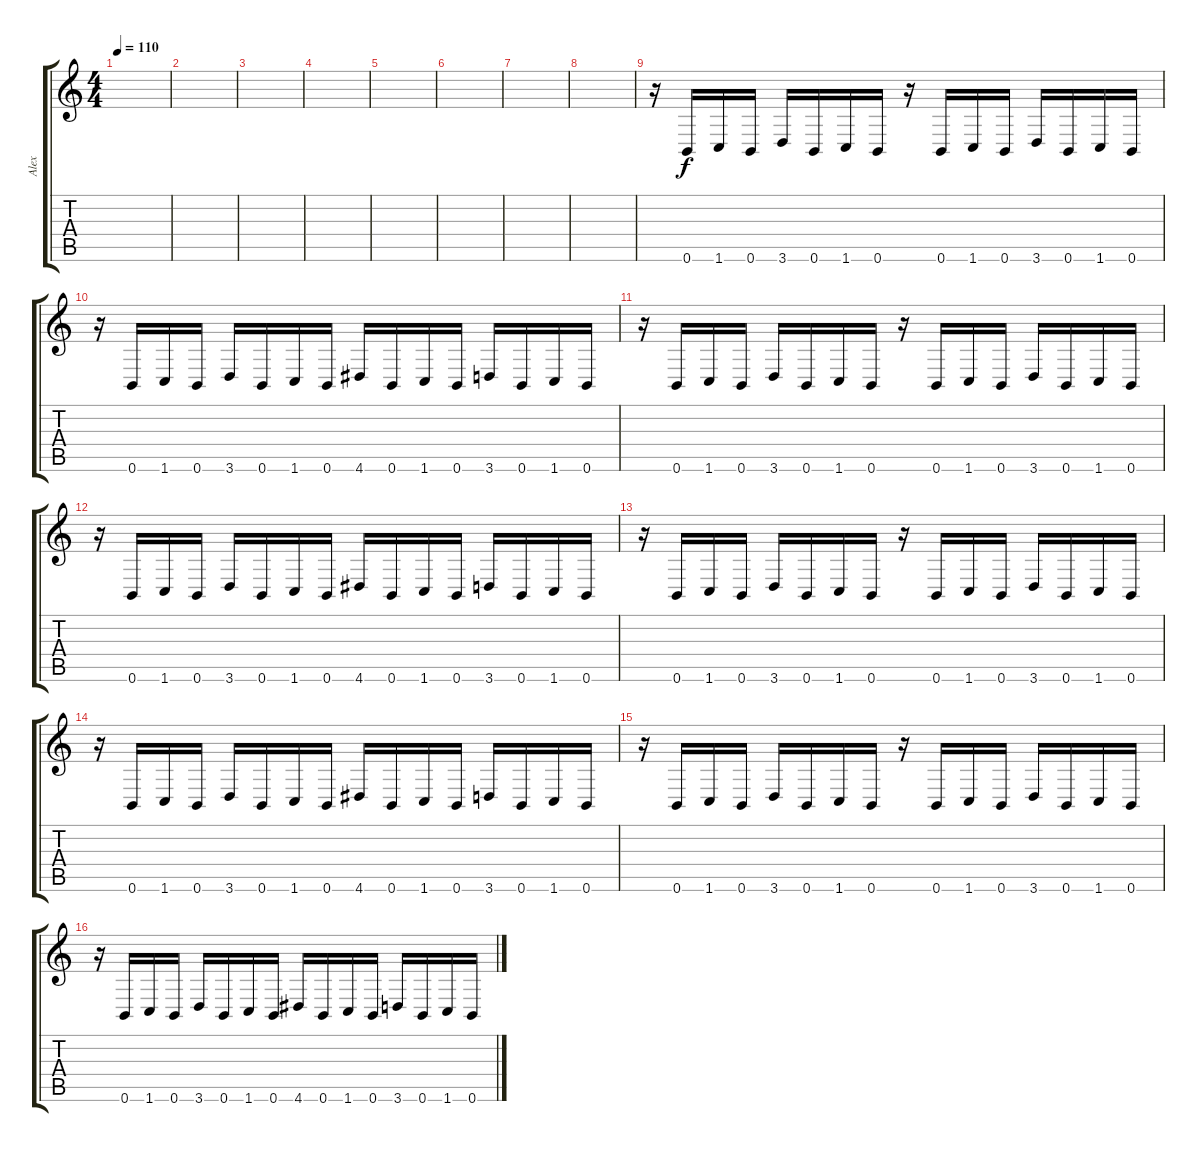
\track ("Alex" "Alex") {instrument overdrivenguitar}
\staff {score tabs}
\tuning (Db4 Ab3 E3 B2 Gb2 B1) {hide}
\ts (4 4)
\tempo 110
\clef g2
\ks c
|
|
|
|
|
|
|
|
r.16 0.6.16 1.6.16 0.6.16 3.6.16 0.6.16 1.6.16 0.6.16 r.16 0.6.16 1.6.16 0.6.16 3.6.16 0.6.16 1.6.16 0.6.16 |
r.16 0.6.16 1.6.16 0.6.16 3.6.16 0.6.16 1.6.16 0.6.16 4.6.16 0.6.16 1.6.16 0.6.16 3.6.16 0.6.16 1.6.16 0.6.16 |
r.16 0.6.16 1.6.16 0.6.16 3.6.16 0.6.16 1.6.16 0.6.16 r.16 0.6.16 1.6.16 0.6.16 3.6.16 0.6.16 1.6.16 0.6.16 |
r.16 0.6.16 1.6.16 0.6.16 3.6.16 0.6.16 1.6.16 0.6.16 4.6.16 0.6.16 1.6.16 0.6.16 3.6.16 0.6.16 1.6.16 0.6.16 |
r.16 0.6.16 1.6.16 0.6.16 3.6.16 0.6.16 1.6.16 0.6.16 r.16 0.6.16 1.6.16 0.6.16 3.6.16 0.6.16 1.6.16 0.6.16 |
r.16 0.6.16 1.6.16 0.6.16 3.6.16 0.6.16 1.6.16 0.6.16 4.6.16 0.6.16 1.6.16 0.6.16 3.6.16 0.6.16 1.6.16 0.6.16 |
r.16 0.6.16 1.6.16 0.6.16 3.6.16 0.6.16 1.6.16 0.6.16 r.16 0.6.16 1.6.16 0.6.16 3.6.16 0.6.16 1.6.16 0.6.16 |
r.16 0.6.16 1.6.16 0.6.16 3.6.16 0.6.16 1.6.16 0.6.16 4.6.16 0.6.16 1.6.16 0.6.16 3.6.16 0.6.16 1.6.16 0.6.16
